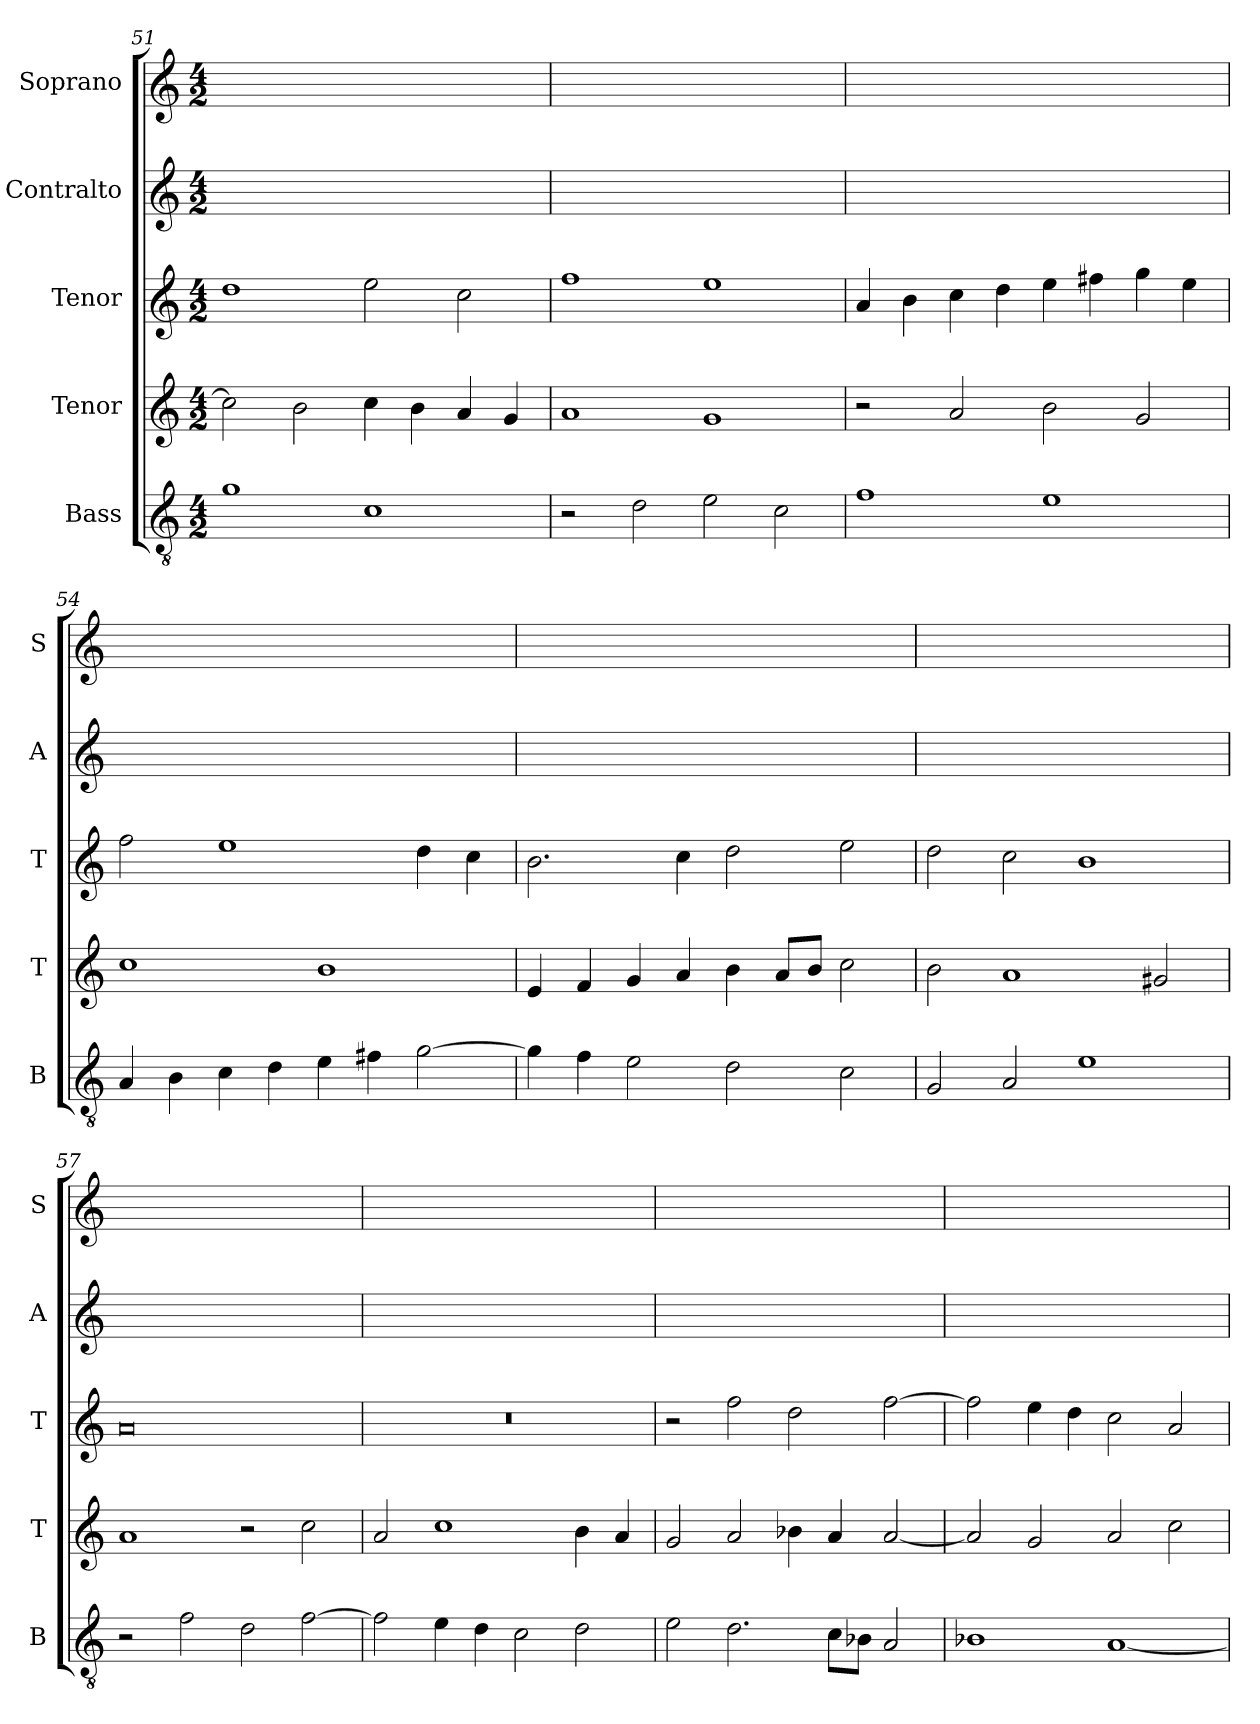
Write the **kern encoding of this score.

**kern	**kern	**kern	**kern	**kern
*part5	*part4	*part3	*part2	*part1
*staff5	*staff4	*staff3	*staff2	*staff1
*I"Bass	*I"Tenor	*I"Tenor	*I"Contralto	*I"Soprano
*I'B	*I'T	*I'T	*I'A	*I'S
*clefGv2	*clefG2	*clefG2	*clefG2	*clefG2
*k[]	*k[]	*k[]	*k[]	*k[]
*D:dor	*D:dor	*D:dor	*D:dor	*D:dor
*M4/2	*M4/2	*M4/2	*M4/2	*M4/2
=51	=51	=51	=51	=51
1g	2cc]	1dd	0ryy	0ryy
.	2b	.	.	.
1c	4cc	2ee	.	.
.	4b	.	.	.
.	4a	2cc	.	.
.	4g	.	.	.
=52	=52	=52	=52	=52
2r	1a	1ff	0ryy	0ryy
2d	.	.	.	.
2e	1g	1ee	.	.
2c	.	.	.	.
=53	=53	=53	=53	=53
1f	2r	4a	0ryy	0ryy
.	.	4b	.	.
.	2a	4cc	.	.
.	.	4dd	.	.
1e	2b	4ee	.	.
.	.	4ff#X	.	.
.	2g	4gg	.	.
.	.	4ee	.	.
=54	=54	=54	=54	=54
4A	1cc	2ff	0ryy	0ryy
4B	.	.	.	.
4c	.	1ee	.	.
4d	.	.	.	.
4e	1b	.	.	.
4f#X	.	.	.	.
[2g	.	4dd	.	.
.	.	4cc	.	.
=55	=55	=55	=55	=55
4g]	4e	2.b	0ryy	0ryy
4f	4f	.	.	.
2e	4g	.	.	.
.	4a	4cc	.	.
2d	4b	2dd	.	.
.	8a/L	.	.	.
.	8b/J	.	.	.
2c	2cc	2ee	.	.
=56	=56	=56	=56	=56
2G	2b	2dd	0ryy	0ryy
2A	1a	2cc	.	.
1e	.	1b	.	.
.	2g#X	.	.	.
=57	=57	=57	=57	=57
2r	1a	0a	0ryy	0ryy
2f	.	.	.	.
2d	2r	.	.	.
[2f	2cc	.	.	.
=58	=58	=58	=58	=58
2f]	2a	0r	0ryy	0ryy
4e	1cc	.	.	.
4d	.	.	.	.
2c	.	.	.	.
2d	4b	.	.	.
.	4a	.	.	.
=59	=59	=59	=59	=59
2e	2g	2r	0ryy	0ryy
2.d	2a	2ff	.	.
.	4b-X	2dd	.	.
8c\L	4a	.	.	.
8B-X\J	.	.	.	.
2A	[2a	[2ff	.	.
=60	=60	=60	=60	=60
1B-X	2a]	2ff]	0ryy	0ryy
.	2g	4ee	.	.
.	.	4dd	.	.
[1A	2a	2cc	.	.
.	2cc	2a	.	.
=	=	=	=	=
*-	*-	*-	*-	*-
